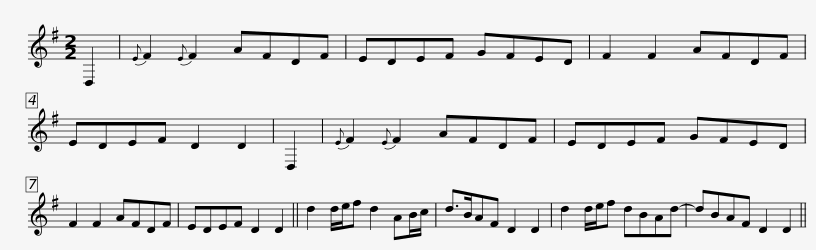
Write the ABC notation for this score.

X:1
L:1/8
M:2/2
I:linebreak $
K:G
V:1 treble
V:1
 D,2 |{E} F2{E} F2 AFDF | EDEF GFED | F2 F2 AFDF | EDEF D2 D2 | %5
 D,2 |{E} F2{E} F2 AFDF |$ EDEF GFED | F2 F2 AFDF | EDEF D2 D2 || %10
 d2 d/e/f d2 AB/c/ | d>BAF D2 D2 | d2 d/e/f dBAd- |$ dBAF D2 D2 || %14
